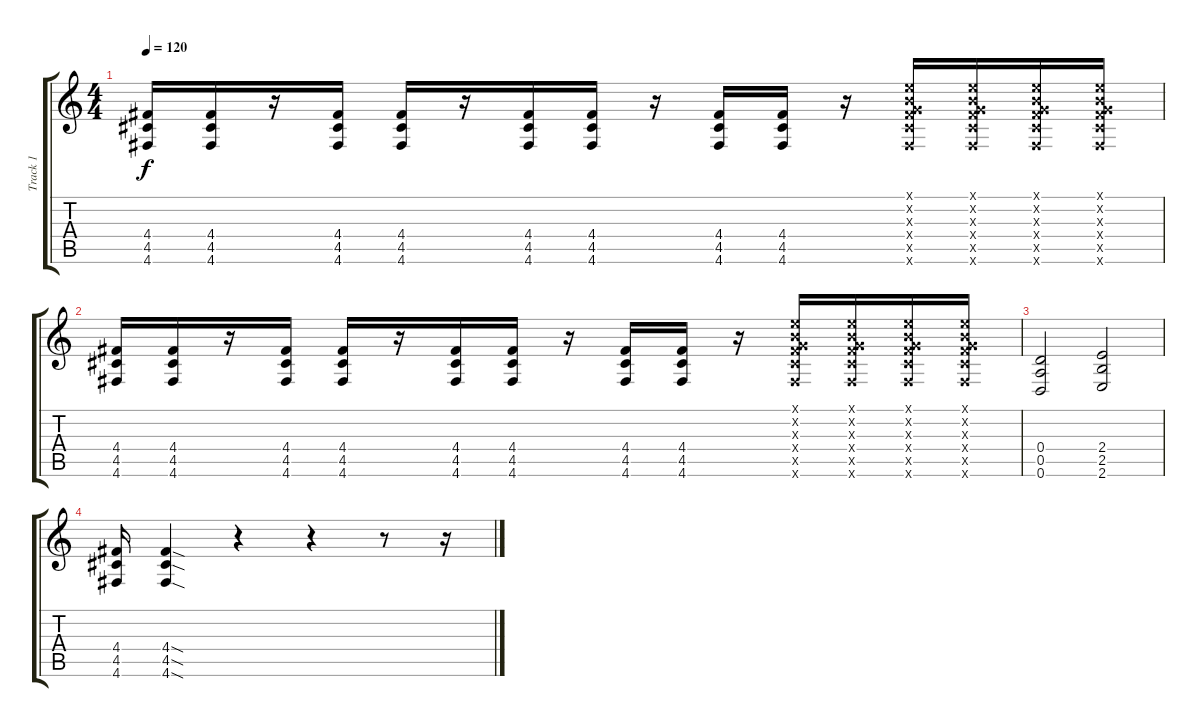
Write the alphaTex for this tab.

\track ("Track 1" "Track 1") {instrument distortionguitar}
\staff {score tabs}
\tuning (E4 B3 G3 D3 A2 D2) {hide}
\ts (4 4)
\tempo 120
\clef g2
\ks c
(4.4 4.5 4.6).16{dy f} (4.4 4.5 4.6).16 r.16 (4.4 4.5 4.6).16 (4.4 4.5 4.6).16 r.16 (4.4 4.5 4.6).16 (4.4 4.5 4.6).16 r.16 (4.4 4.5 4.6).16 (4.4 4.5 4.6).16 r.16 (0.1{x} 0.2{x} 0.3{x} 4.4{x} 4.5{x} 4.6{x}).16 (0.1{x} 0.2{x} 0.3{x} 4.4{x} 4.5{x} 4.6{x}).16 (0.1{x} 0.2{x} 0.3{x} 4.4{x} 4.5{x} 4.6{x}).16 (0.1{x} 0.2{x} 0.3{x} 4.4{x} 4.5{x} 4.6{x}).16 |
(4.4 4.5 4.6).16 (4.4 4.5 4.6).16 r.16 (4.4 4.5 4.6).16 (4.4 4.5 4.6).16 r.16 (4.4 4.5 4.6).16 (4.4 4.5 4.6).16 r.16 (4.4 4.5 4.6).16 (4.4 4.5 4.6).16 r.16 (0.1{x} 0.2{x} 0.3{x} 4.4{x} 4.5{x} 4.6{x}).16 (0.1{x} 0.2{x} 0.3{x} 4.4{x} 4.5{x} 4.6{x}).16 (0.1{x} 0.2{x} 0.3{x} 4.4{x} 4.5{x} 4.6{x}).16 (0.1{x} 0.2{x} 0.3{x} 4.4{x} 4.5{x} 4.6{x}).16 |
(0.4 0.5 0.6).2 (2.4 2.5 2.6).2 |
(4.4 4.5 4.6).16 (4.4{sod} 4.5{sod} 4.6{sod}).4 r.4 r.4 r.8 r.16
